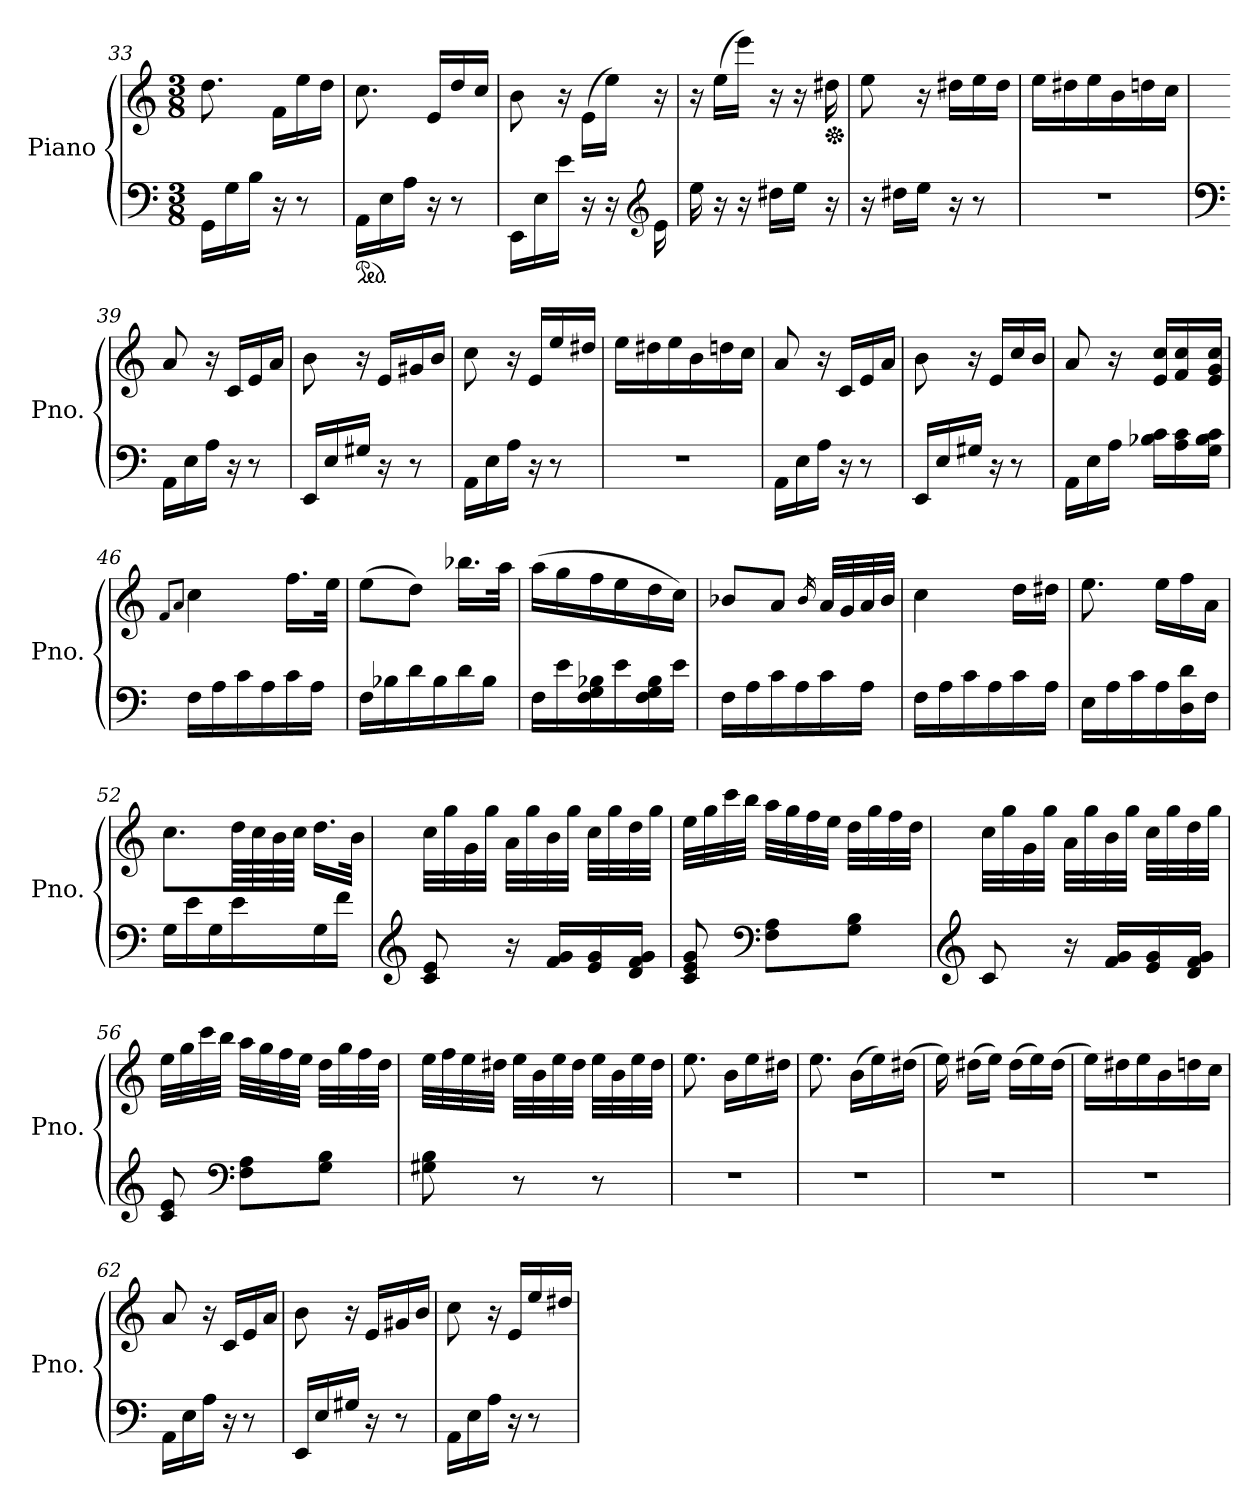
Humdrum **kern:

**kern	**kern
*part1	*part1
*staff2	*staff1
*I"Piano	*
*I'Pno.	*
*clefF4	*clefG2
*k[]	*k[]
*M3/8	*M3/8
=33	=33
16GG\LL	8.dd\
16G\	.
16B\JJ	.
16r	16f\LL
8r	16ee\
.	16dd\JJ
!!LO:PB:g=z
=34	=34
*ped	*
16AA\LL	8.cc\
16E\	.
16A\JJ	.
16r	16e/LL
8r	16dd/
.	16cc/JJ
=35	=35
16EE\LL	8b\
16E\	.
16e\JJ	16r
16r	(>16e\LL
16r	16ee\JJ)
*clefG2	*
16e\	16r
=36	=36
16ee\	16r
16r	(>16ee\LL
16r	16eee\JJ)
16dd#X\LL	16r
16ee\JJ	16r
*	*Xped
16r	16dd#X\
=37	=37
16r	8ee\
16dd#X\LL	.
16ee\JJ	16r
16r	16dd#X\LL
8r	16ee\
.	16dd#\JJ
=38	=38
4.r	16ee\LL
.	16dd#X\
.	16ee\
.	16b\
.	16ddn\
.	16cc\JJ
=39	=39
*clefF4	*
16AA\LL	8a/
16E\	.
16A\JJ	16r
16r	16c/LL
8r	16e/
.	16a/JJ
!!LO:LB:g=z
=40	=40
16EE/LL	8b\
16E/	.
16G#X/JJ	16r
16r	16e/LL
8r	16g#X/
.	16b/JJ
=41	=41
16AA\LL	8cc\
16E\	.
16A\JJ	16r
16r	16e/LL
8r	16ee/
.	16dd#X/JJ
=42	=42
4.r	16ee\LL
.	16dd#X\
.	16ee\
.	16b\
.	16ddn\
.	16cc\JJ
=43	=43
16AA\LL	8a/
16E\	.
16A\JJ	16r
16r	16c/LL
8r	16e/
.	16a/JJ
=44	=44
16EE/LL	8b\
16E/	.
16G#X/JJ	16r
16r	16e/LL
8r	16cc/
.	16b/JJ
=45	=45
16AA\LL	8a/
16E\	.
16A\JJ	16r
16B-X\ 16c\LL	16e/ 16cc/LL
16A\ 16c\	16f/ 16cc/
16G\ 16B-\ 16c\JJ	16e/ 16g/ 16cc/JJ
!!LO:LB:g=z
=46	=46
.	8qf/L
.	8qa/J
16F\LL	4cc\
16A\	.
16c\	.
16A\	.
16c\	16.ff\LL
16A\JJ	.
.	32ee\JJk
=47	=47
16F\LL	(>8ee\L
16B-X\	.
16d\	8dd\J)
16B-\	.
16d\	16.bb-X\LL
16B-\JJ	.
.	32aa\JJk
=48	=48
16F\LL	(>16aa\LL
16e\	16gg\
16F\ 16G\ 16B-X\	16ff\
16e\	16ee\
16F\ 16G\ 16B-\	16dd\
16e\JJ	16cc\JJ)
=49	=49
16F\LL	8b-X/L
16A\	.
16c\	8a/J
16A\	.
.	16qb-/
16c\	32a/LLL
.	32g/
16A\JJ	32a/
.	32b-/JJJ
=50	=50
16F\LL	4cc\
16A\	.
16c\	.
16A\	.
16c\	16dd\LL
16A\JJ	16dd#X\JJ
=51	=51
16E\LL	8.ee\
16A\	.
16c\	.
16A\	16ee\LL
16D\ 16d\	16ff\
16F\JJ	16a\JJ
!!LO:LB:g=z
=52	=52
16G\LL	8.cc\L
16e\	.
16G\	.
16e\	64dd\LLL
.	64cc\
.	64b\
.	64cc\JJJJ
16G\	16.dd\LL
16f\JJ	.
.	32b\JJk
=53	=53
*clefG2	*
8c/ 8e/	32cc\LLL
.	32gg\
.	32g\
.	32gg\JJJ
16r	32a\LLL
.	32gg\
16f/ 16g/LL	32b\
.	32gg\JJJ
16e/ 16g/	32cc\LLL
.	32gg\
16d/ 16f/ 16g/JJ	32dd\
.	32gg\JJJ
=54	=54
8c/ 8e/ 8g/	32ee\LLL
.	32gg\
.	32ccc\
.	32bb\JJJ
*clefF4	*
8F\ 8A\L	32aa\LLL
.	32gg\
.	32ff\
.	32ee\JJJ
8G\ 8B\J	32dd\LLL
.	32gg\
.	32ff\
.	32dd\JJJ
=55	=55
*clefG2	*
8c/	32cc\LLL
.	32gg\
.	32g\
.	32gg\JJJ
16r	32a\LLL
.	32gg\
16f/ 16g/LL	32b\
.	32gg\JJJ
16e/ 16g/	32cc\LLL
.	32gg\
16d/ 16f/ 16g/JJ	32dd\
.	32gg\JJJ
!!LO:LB:g=z
=56	=56
8c/ 8e/	32ee\LLL
.	32gg\
.	32ccc\
.	32bb\JJJ
*clefF4	*
8F\ 8A\L	32aa\LLL
.	32gg\
.	32ff\
.	32ee\JJJ
8G\ 8B\J	32dd\LLL
.	32gg\
.	32ff\
.	32dd\JJJ
=57	=57
8G#X\ 8B\	32ee\LLL
.	32ff\
.	32ee\
.	32dd#X\JJJ
8r	32ee\LLL
.	32b\
.	32ee\
.	32dd#\JJJ
8r	32ee\LLL
.	32b\
.	32ee\
.	32dd#\JJJ
=58	=58
4.r	8.ee\
.	16b\LL
.	16ee\
.	16dd#X\JJ
=59	=59
4.r	8.ee\
.	(>16b\LL
.	16ee\)
.	(>16dd#X\JJ
=60	=60
4.r	16ee\)
.	(>16dd#X\LL
.	16ee\JJ)
.	(>16dd#\LL
.	16ee\)
.	(>16dd#\JJ
!!LO:LB:g=z
=61	=61
4.r	16ee\LL)
.	16dd#X\
.	16ee\
.	16b\
.	16ddn\
.	16cc\JJ
=62	=62
16AA\LL	8a/
16E\	.
16A\JJ	16r
16r	16c/LL
8r	16e/
.	16a/JJ
=63	=63
16EE/LL	8b\
16E/	.
16G#X/JJ	16r
16r	16e/LL
8r	16g#X/
.	16b/JJ
=64	=64
16AA\LL	8cc\
16E\	.
16A\JJ	16r
16r	16e/LL
8r	16ee/
.	16dd#X/JJ
=	=
*-	*-
